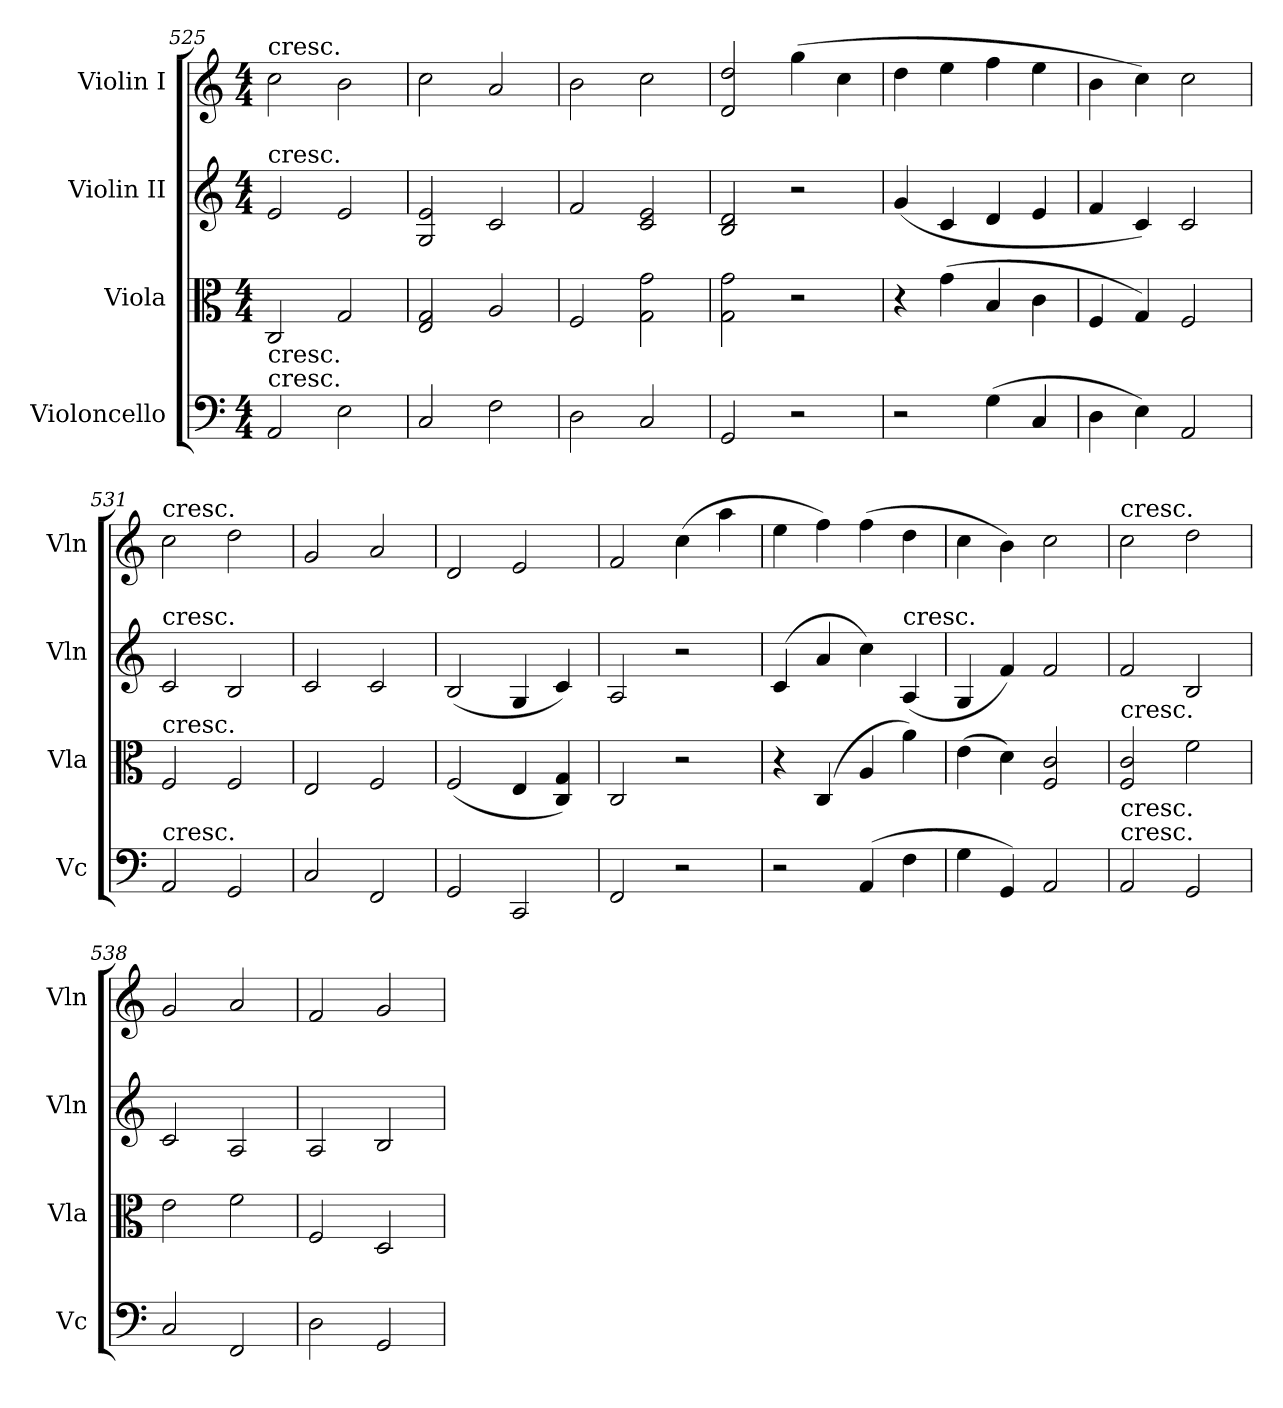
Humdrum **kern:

**kern	**kern	**kern	**kern
*part4	*part3	*part2	*part1
*staff4	*staff3	*staff2	*staff1
*I"Violoncello	*I"Viola	*I"Violin II	*I"Violin I
*I'Vc	*I'Vla	*I'Vln	*I'Vln
*clefF4	*clefC3	*clefG2	*clefG2
*k[]	*k[]	*k[]	*k[]
*C:	*C:	*C:	*C:
*M4/4	*M4/4	*M4/4	*M4/4
=525	=525	=525	=525
!	!	!	!LO:TX:a:t=cresc.
!	!	!LO:TX:a:t=cresc.	!
!LO:TX:a:t=cresc.	!	!	!
!LO:TX:a:t=cresc.	!	!	!
2AA	2C	2e	2cc
2E	2G	2e	2b
=526	=526	=526	=526
2C	2E 2G	2G 2e	2cc
2F	2A	2c	2a
=527	=527	=527	=527
2D	2F	2f	2b
2C	2G 2g	2c 2e	2cc
=528	=528	=528	=528
2GG	2G 2g	2B 2d	2d 2dd
2r	2r	2r	(4gg
.	.	.	4cc
=529	=529	=529	=529
2r	4r	(4g	4dd
.	(4g	4c	4ee
(4G	4B	4d	4ff
4C	4c	4e	4ee
=530	=530	=530	=530
4D	4F	4f	4b
4E)	4G)	4c)	4cc)
2AA	2F	2c	2cc
=531	=531	=531	=531
!	!	!	!LO:TX:a:t=cresc.
!	!	!LO:TX:a:t=cresc.	!
!	!LO:TX:a:t=cresc.	!	!
!LO:TX:a:t=cresc.	!	!	!
2AA	2F	2c	2cc
2GG	2F	2B	2dd
=532	=532	=532	=532
2C	2E	2c	2g
2FF	2F	2c	2a
=533	=533	=533	=533
2GG	(2F	(2B	2d
2CC	4E	4G	2e
.	4C 4G)	4c)	.
=534	=534	=534	=534
2FF	2C	2A	2f
2r	2r	2r	(4cc
.	.	.	4aa
=535	=535	=535	=535
2r	4r	(4c	4ee
.	(4C	4a	4ff)
(4AA	4A	4cc)	(4ff
!	!	!LO:TX:a:t=cresc.	!
4F	4a)	(4A	4dd
=536	=536	=536	=536
4G	(4e	4G	4cc
4GG)	4d)	4f)	4b)
2AA	2F 2c	2f	2cc
=537	=537	=537	=537
!	!	!	!LO:TX:a:t=cresc.
!	!LO:TX:a:t=cresc.	!	!
!LO:TX:a:t=cresc.	!	!	!
!LO:TX:a:t=cresc.	!	!	!
2AA	2F 2c	2f	2cc
2GG	2f	2B	2dd
=538	=538	=538	=538
2C	2e	2c	2g
2FF	2f	2A	2a
=539	=539	=539	=539
2D	2F	2A	2f
2GG	2D	2B	2g
=	=	=	=
*-	*-	*-	*-
